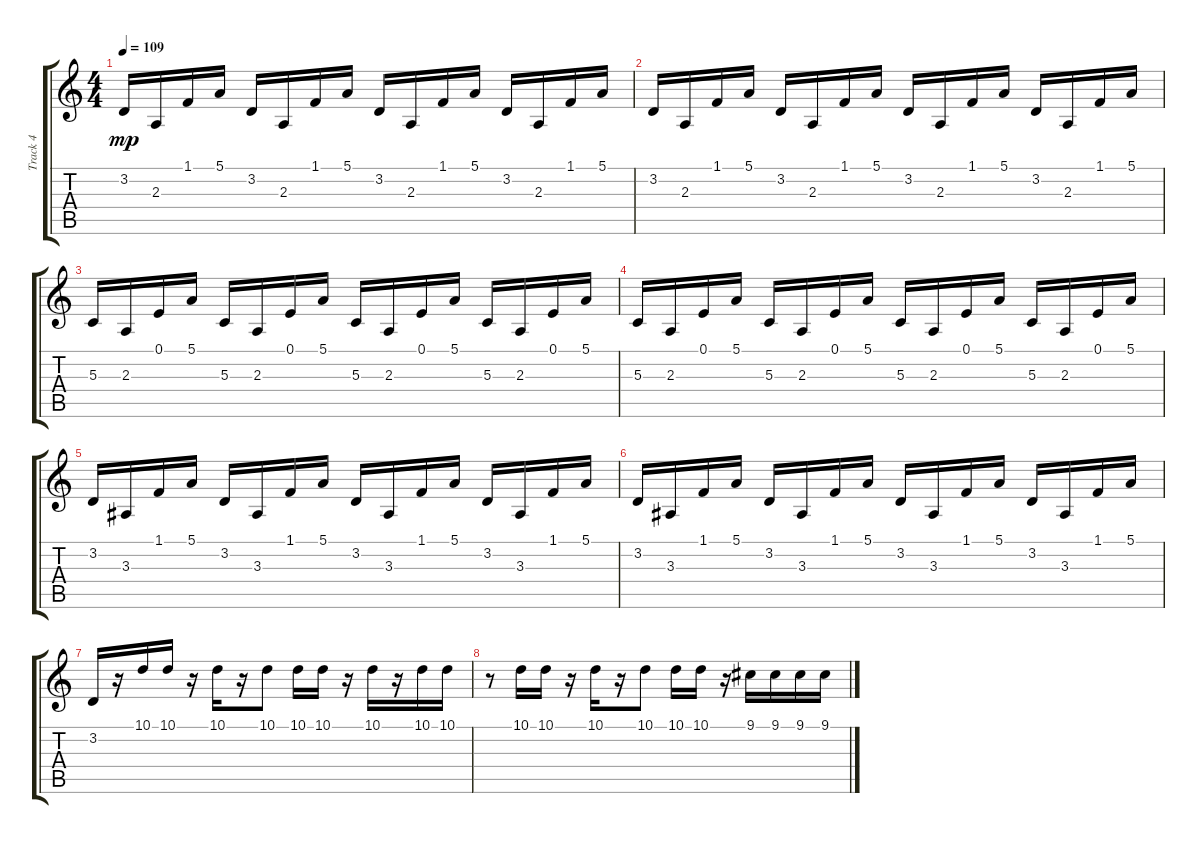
\track ("Track 4" "Track 4") {instrument electricpiano1}
\staff {score tabs}
\tuning (E4 B3 G3 D3 A2 E2) {hide}
\ts (4 4)
\tempo 109
\clef g2
\ks c
3.2.16{dy mp} 2.3.16 1.1.16 5.1.16 3.2.16 2.3.16 1.1.16 5.1.16 3.2.16 2.3.16 1.1.16 5.1.16 3.2.16 2.3.16 1.1.16 5.1.16 |
3.2.16 2.3.16 1.1.16 5.1.16 3.2.16 2.3.16 1.1.16 5.1.16 3.2.16 2.3.16 1.1.16 5.1.16 3.2.16 2.3.16 1.1.16 5.1.16 |
5.3.16 2.3.16 0.1.16 5.1.16 5.3.16 2.3.16 0.1.16 5.1.16 5.3.16 2.3.16 0.1.16 5.1.16 5.3.16 2.3.16 0.1.16 5.1.16 |
5.3.16 2.3.16 0.1.16 5.1.16 5.3.16 2.3.16 0.1.16 5.1.16 5.3.16 2.3.16 0.1.16 5.1.16 5.3.16 2.3.16 0.1.16 5.1.16 |
3.2.16 3.3.16 1.1.16 5.1.16 3.2.16 3.3.16 1.1.16 5.1.16 3.2.16 3.3.16 1.1.16 5.1.16 3.2.16 3.3.16 1.1.16 5.1.16 |
3.2.16 3.3.16 1.1.16 5.1.16 3.2.16 3.3.16 1.1.16 5.1.16 3.2.16 3.3.16 1.1.16 5.1.16 3.2.16 3.3.16 1.1.16 5.1.16 |
3.2.16 r.16 10.1.16 10.1.16 r.16 10.1.16 r.16 10.1.8 10.1.16 10.1.16 r.16 10.1.16 r.16 10.1.16 10.1.16 |
r.8 10.1.16 10.1.16 r.16 10.1.16 r.16 10.1.8 10.1.16 10.1.16 r.16 9.1.16 9.1.16 9.1.16 9.1.16
